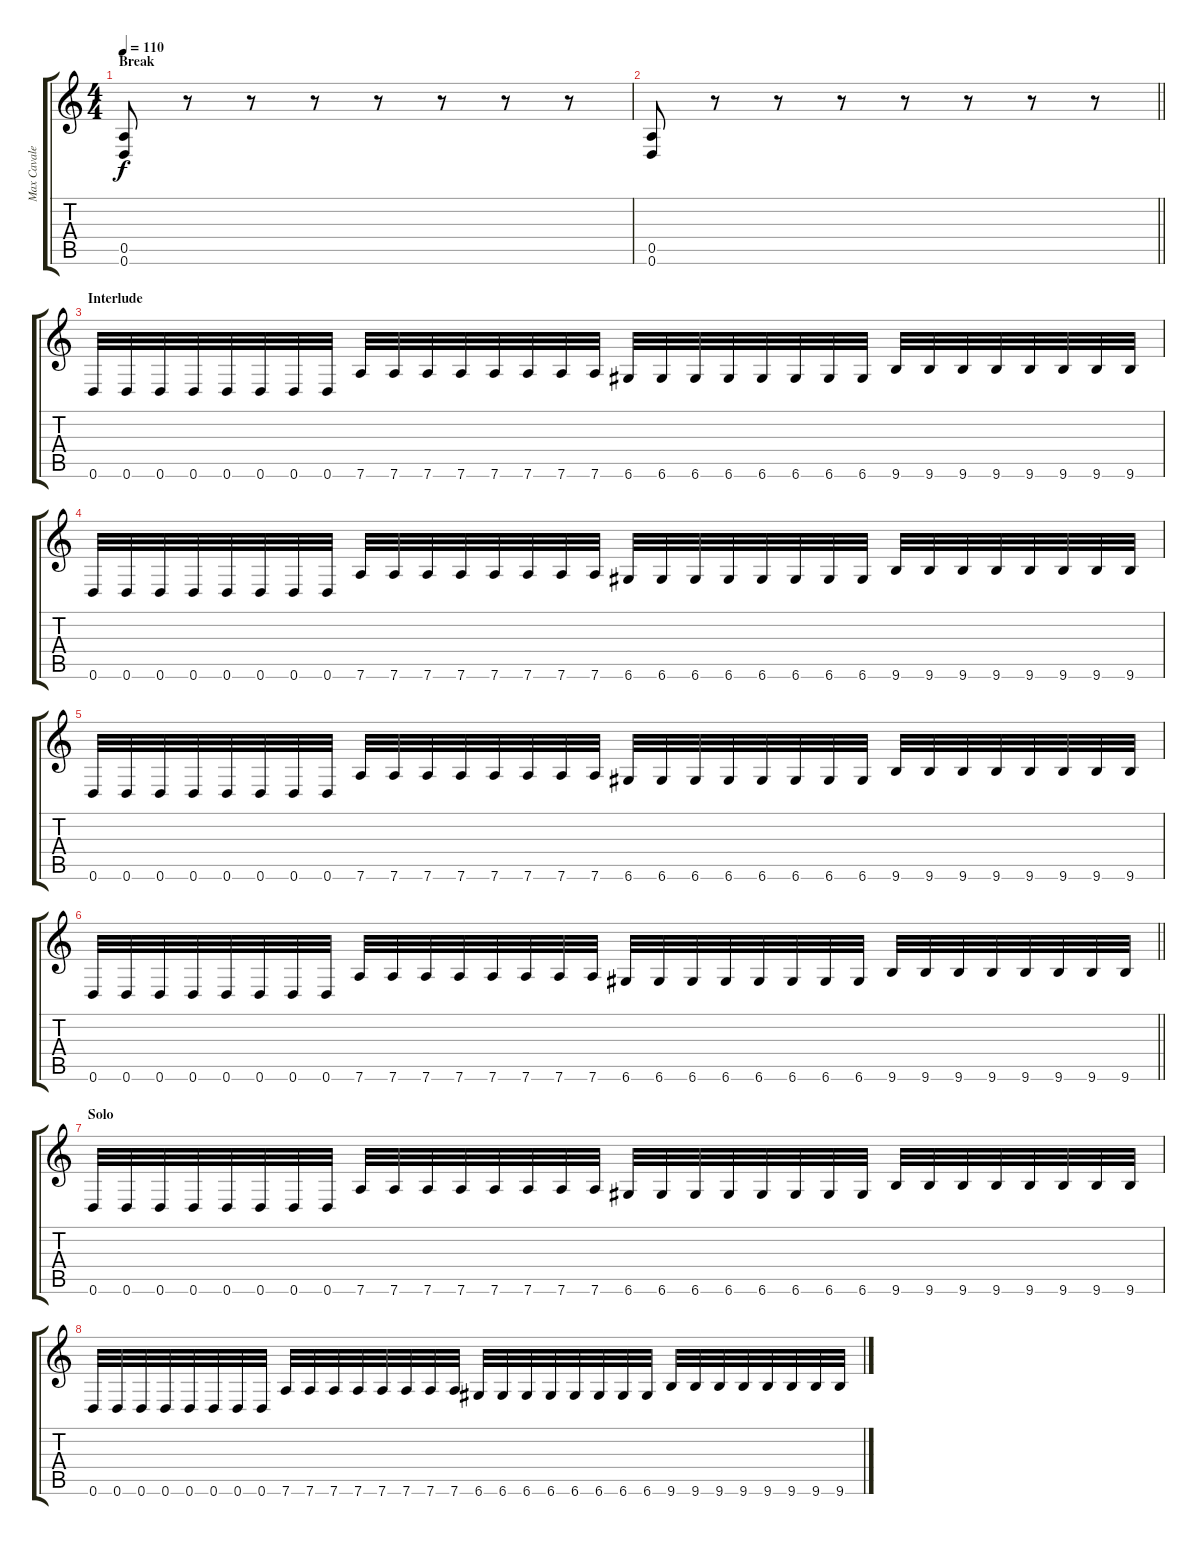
\track ("Max Cavalera" "Max Cavale") {instrument distortionguitar}
\staff {score tabs}
\tuning (E4 B3 G3 D3 A2 D2) {hide}
\ts (4 4)
\section ("" "Break")
\tempo 110
\clef g2
\ks c
(0.5 0.6).8{dy f} r.8 r.8 r.8 r.8 r.8 r.8 r.8 |
\barLineRight lightlight
(0.5 0.6).8 r.8 r.8 r.8 r.8 r.8 r.8 r.8 |
\section ("" "Interlude")
0.6.32 0.6.32 0.6.32 0.6.32 0.6.32 0.6.32 0.6.32 0.6.32 7.6.32 7.6.32 7.6.32 7.6.32 7.6.32 7.6.32 7.6.32 7.6.32 6.6.32 6.6.32 6.6.32 6.6.32 6.6.32 6.6.32 6.6.32 6.6.32 9.6.32 9.6.32 9.6.32 9.6.32 9.6.32 9.6.32 9.6.32 9.6.32 |
0.6.32 0.6.32 0.6.32 0.6.32 0.6.32 0.6.32 0.6.32 0.6.32 7.6.32 7.6.32 7.6.32 7.6.32 7.6.32 7.6.32 7.6.32 7.6.32 6.6.32 6.6.32 6.6.32 6.6.32 6.6.32 6.6.32 6.6.32 6.6.32 9.6.32 9.6.32 9.6.32 9.6.32 9.6.32 9.6.32 9.6.32 9.6.32 |
0.6.32 0.6.32 0.6.32 0.6.32 0.6.32 0.6.32 0.6.32 0.6.32 7.6.32 7.6.32 7.6.32 7.6.32 7.6.32 7.6.32 7.6.32 7.6.32 6.6.32 6.6.32 6.6.32 6.6.32 6.6.32 6.6.32 6.6.32 6.6.32 9.6.32 9.6.32 9.6.32 9.6.32 9.6.32 9.6.32 9.6.32 9.6.32 |
\barLineRight lightlight
0.6.32 0.6.32 0.6.32 0.6.32 0.6.32 0.6.32 0.6.32 0.6.32 7.6.32 7.6.32 7.6.32 7.6.32 7.6.32 7.6.32 7.6.32 7.6.32 6.6.32 6.6.32 6.6.32 6.6.32 6.6.32 6.6.32 6.6.32 6.6.32 9.6.32 9.6.32 9.6.32 9.6.32 9.6.32 9.6.32 9.6.32 9.6.32 |
\section ("" "Solo")
0.6.32 0.6.32 0.6.32 0.6.32 0.6.32 0.6.32 0.6.32 0.6.32 7.6.32 7.6.32 7.6.32 7.6.32 7.6.32 7.6.32 7.6.32 7.6.32 6.6.32 6.6.32 6.6.32 6.6.32 6.6.32 6.6.32 6.6.32 6.6.32 9.6.32 9.6.32 9.6.32 9.6.32 9.6.32 9.6.32 9.6.32 9.6.32 |
0.6.32 0.6.32 0.6.32 0.6.32 0.6.32 0.6.32 0.6.32 0.6.32 7.6.32 7.6.32 7.6.32 7.6.32 7.6.32 7.6.32 7.6.32 7.6.32 6.6.32 6.6.32 6.6.32 6.6.32 6.6.32 6.6.32 6.6.32 6.6.32 9.6.32 9.6.32 9.6.32 9.6.32 9.6.32 9.6.32 9.6.32 9.6.32
